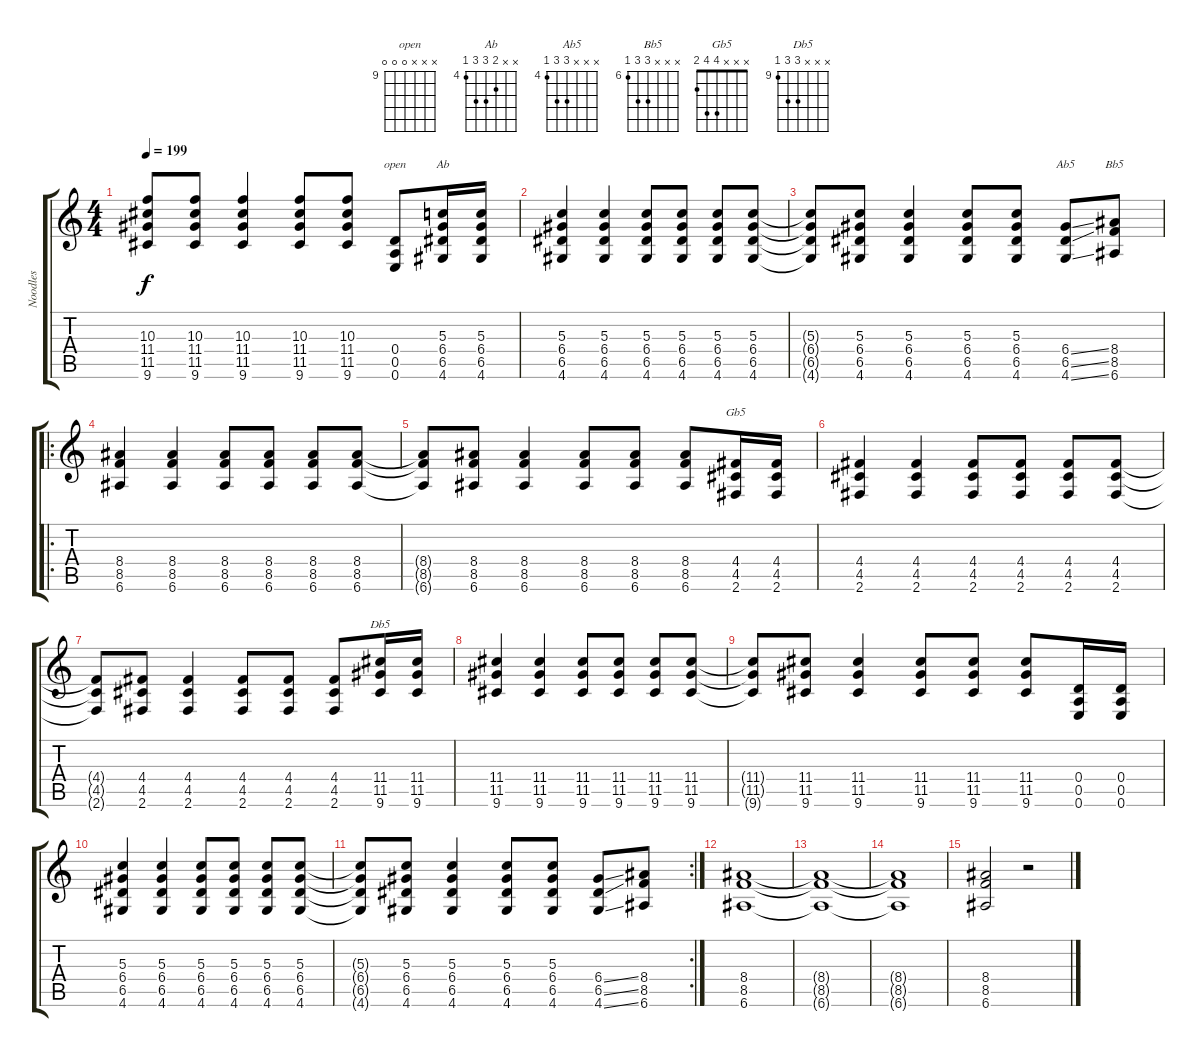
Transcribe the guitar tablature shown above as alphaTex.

\track ("Noodles" "Noodles") {instrument overdrivenguitar}
\staff {score tabs}
\tuning (E4 B3 G3 D3 A2 E2) {hide}
\chord ("open" x x x 0 0 0) {firstfret 9}
\chord ("Ab" x x 5 6 6 4) {firstfret 4}
\chord ("Ab5" x x x 6 6 4) {firstfret 4}
\chord ("Bb5" x x x 8 8 6) {firstfret 6}
\chord ("Gb5" x x x 4 4 2)
\chord ("Db5" x x x 11 11 9) {firstfret 9}
\ts (4 4)
\tempo 199
\clef g2
\ks c
(10.3{t} 11.4{t} 11.5{t} 9.6{t}).8{dy f} (10.3 11.4 11.5 9.6).8 (10.3 11.4 11.5 9.6).4 (10.3 11.4 11.5 9.6).8 (10.3 11.4 11.5 9.6).8 (0.4 0.5 0.6).8{ch "open"} (5.3 6.4 6.5 4.6).16{ch "Ab"} (5.3 6.4 6.5 4.6).16 |
(5.3 6.4 6.5 4.6).4 (5.3 6.4 6.5 4.6).4 (5.3 6.4 6.5 4.6).8 (5.3 6.4 6.5 4.6).8 (5.3 6.4 6.5 4.6).8 (5.3 6.4 6.5 4.6).8 |
(5.3{t} 6.4{t} 6.5{t} 4.6{t}).8 (5.3 6.4 6.5 4.6).8 (5.3 6.4 6.5 4.6).4 (5.3 6.4 6.5 4.6).8 (5.3 6.4 6.5 4.6).8 (6.4{ss} 6.5{ss} 4.6{ss}).8{ch "Ab5"} (8.4 8.5 6.6).8{ch "Bb5"} |
\ro
(8.4 8.5 6.6).4 (8.4 8.5 6.6).4 (8.4 8.5 6.6).8 (8.4 8.5 6.6).8 (8.4 8.5 6.6).8 (8.4 8.5 6.6).8 |
(8.4{t} 8.5{t} 6.6{t}).8 (8.4 8.5 6.6).8 (8.4 8.5 6.6).4 (8.4 8.5 6.6).8 (8.4 8.5 6.6).8 (8.4 8.5 6.6).8 (4.4 4.5 2.6).16{ch "Gb5"} (4.4 4.5 2.6).16 |
(4.4 4.5 2.6).4 (4.4 4.5 2.6).4 (4.4 4.5 2.6).8 (4.4 4.5 2.6).8 (4.4 4.5 2.6).8 (4.4 4.5 2.6).8 |
(4.4{t} 4.5{t} 2.6{t}).8 (4.4 4.5 2.6).8 (4.4 4.5 2.6).4 (4.4 4.5 2.6).8 (4.4 4.5 2.6).8 (4.4 4.5 2.6).8 (11.4 11.5 9.6).16{ch "Db5"} (11.4 11.5 9.6).16 |
(11.4 11.5 9.6).4 (11.4 11.5 9.6).4 (11.4 11.5 9.6).8 (11.4 11.5 9.6).8 (11.4 11.5 9.6).8 (11.4 11.5 9.6).8 |
(11.4{t} 11.5{t} 9.6{t}).8 (11.4 11.5 9.6).8 (11.4 11.5 9.6).4 (11.4 11.5 9.6).8 (11.4 11.5 9.6).8 (11.4 11.5 9.6).8 (0.4 0.5 0.6).16 (0.4 0.5 0.6).16 |
(5.3 6.4 6.5 4.6).4 (5.3 6.4 6.5 4.6).4 (5.3 6.4 6.5 4.6).8 (5.3 6.4 6.5 4.6).8 (5.3 6.4 6.5 4.6).8 (5.3 6.4 6.5 4.6).8 |
\rc 2
(5.3{t} 6.4{t} 6.5{t} 4.6{t}).8 (5.3 6.4 6.5 4.6).8 (5.3 6.4 6.5 4.6).4 (5.3 6.4 6.5 4.6).8 (5.3 6.4 6.5 4.6).8 (6.4{ss} 6.5{ss} 4.6{ss}).8 (8.4 8.5 6.6).8 |
(8.4 8.5 6.6).1 |
(8.4{t} 8.5{t} 6.6{t}).1 |
(8.4{t} 8.5{t} 6.6{t}).1 |
(8.4 8.5 6.6).2 r.2
